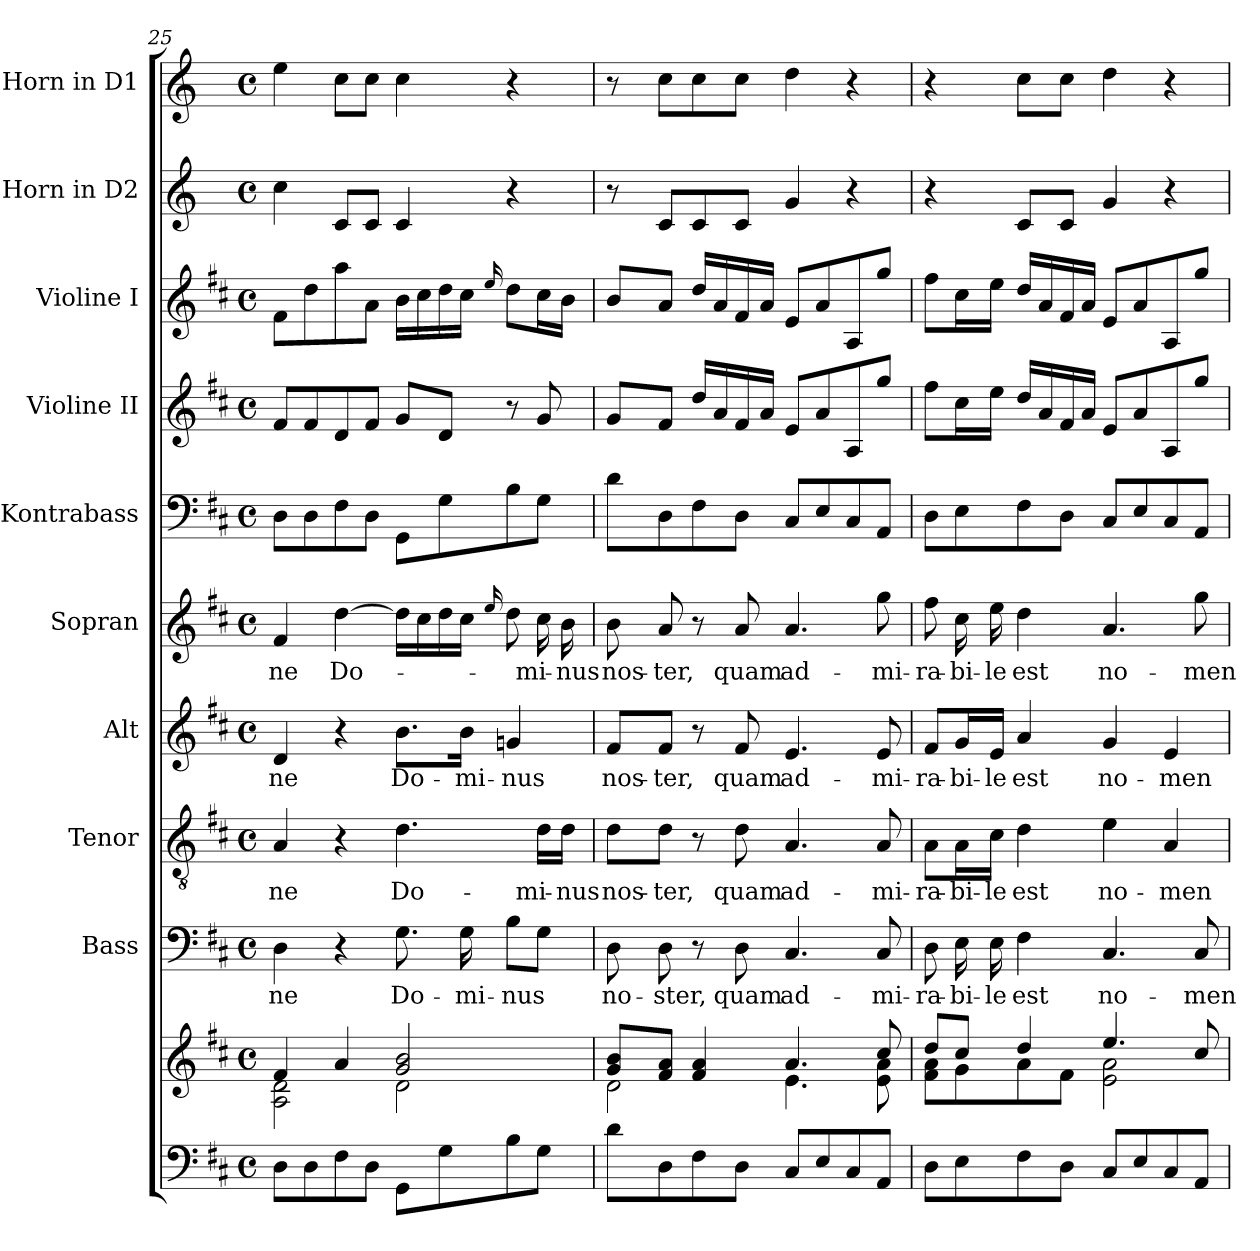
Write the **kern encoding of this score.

**kern	**kern	**kern	**text	**kern	**text	**kern	**text	**kern	**text	**kern	**kern	**kern	**kern	**kern
*part10	*part10	*part9	*part9	*part8	*part8	*part7	*part7	*part6	*part6	*part5	*part4	*part3	*part2	*part1
*staff11	*staff10	*staff9	*staff9	*staff8	*staff8	*staff7	*staff7	*staff6	*staff6	*staff5	*staff4	*staff3	*staff2	*staff1
*	*	*I"Bass	*	*I"Tenor	*	*I"Alt	*	*I"Sopran	*	*I"Kontrabass	*I"Violine II	*I"Violine I	*I"Horn in D2	*I"Horn in D1
*	*	*I'B.	*	*I'T.	*	*I'A.	*	*I'S.	*	*I'Kb.	*I'Vl. II	*I'Vl. I	*	*
*clefF4	*clefG2	*clefF4	*	*clefGv2	*	*clefG2	*	*clefG2	*	*clefF4	*clefG2	*clefG2	*clefG2	*clefG2
*	*	*	*	*	*	*	*	*	*	*ITrd7c12	*	*	*ITrd-1c-2	*ITrd-1c-2
*k[f#c#]	*k[f#c#]	*k[f#c#]	*	*k[f#c#]	*	*k[f#c#]	*	*k[f#c#]	*	*k[f#c#]	*k[f#c#]	*k[f#c#]	*k[f#c#]	*k[f#c#]
*D:	*D:	*D:	*	*D:	*	*D:	*	*D:	*	*D:	*D:	*D:	*D:	*D:
*M4/4	*M4/4	*M4/4	*	*M4/4	*	*M4/4	*	*M4/4	*	*M4/4	*M4/4	*M4/4	*M4/4	*M4/4
*met(c)	*met(c)	*met(c)	*	*met(c)	*	*met(c)	*	*met(c)	*	*met(c)	*met(c)	*met(c)	*met(c)	*met(c)
=25	=25	=25	=25	=25	=25	=25	=25	=25	=25	=25	=25	=25	=25	=25
*	*^	*	*	*	*	*	*	*	*	*	*	*	*	*
!	!	!	!	!LO:LY:b	!	!LO:LY:b	!	!LO:LY:b	!	!LO:LY:b	!	!	!	!	!
8D\L	4f#/	2A\ 2d\	4D\	-ne	4A/	-ne	4d/	-ne	4f#/	-ne	8DD\L	8f#/L	8f#\L	4dd\	4ff#\
8D\	.	.	.	.	.	.	.	.	.	.	8DD\	8f#/	8dd\	.	.
!	!	!	!	!	!	!	!	!	!	!LO:LY:b	!	!	!	!	!
8F#\	4a/	.	4r	.	4r	.	4r	.	[4dd\	Do-	8FF#\	8d/	8aa\	8d/L	8dd\L
8D\J	.	.	.	.	.	.	.	.	.	.	8DD\J	8f#/J	8a\J	8d/J	8dd\J
!	!	!	!	!LO:LY:b	!	!LO:LY:b	!	!LO:LY:b	!	!	!	!	!	!	!
8GG\L	2g/ 2b/	2d\	8.G\	Do-	4.d\	Do-	8.b\L	Do-	16dd\LL]	.	8GGG\L	8g/L	16b\LL	4d/	4dd\
.	.	.	.	.	.	.	.	.	16cc#\	.	.	.	16cc#\	.	.
8G\	.	.	.	.	.	.	.	.	16dd\	.	8GG\	8d/J	16dd\	.	.
!	!	!	!	!LO:LY:b	!	!	!	!LO:LY:b	!	!	!	!	!	!	!
.	.	.	16G\	-mi-	.	.	16b\Jk	-mi-	16cc#\JJ	.	.	.	16cc#\JJ	.	.
.	.	.	.	.	.	.	.	.	16qqee/	.	.	.	16qqee/	.	.
!	!	!	!	!LO:LY:b	!	!	!	!LO:LY:b	!	!	!	!	!	!	!
8B\	.	.	8B\L	-nus	.	.	4gn/	-nus	8dd\	.	8BB\	8r	8dd\L	4r	4r
!	!	!	!	!	!	!LO:LY:b	!	!	!	!LO:LY:b	!	!	!	!	!
8G\J	.	.	8G\J	.	16d\LL	-mi-	.	.	16cc#\	-mi-	8GG\J	8g/	16cc#\L	.	.
!	!	!	!	!	!	!LO:LY:b	!	!	!	!LO:LY:b	!	!	!	!	!
.	.	.	.	.	16d\JJ	-nus	.	.	16b\	-nus	.	.	16b\JJ	.	.
=26	=26	=26	=26	=26	=26	=26	=26	=26	=26	=26	=26	=26	=26	=26	=26
!	!	!	!	!LO:LY:b	!	!LO:LY:b	!	!LO:LY:b	!	!LO:LY:b	!	!	!	!	!
8d\L	8g/ 8b/L	2d\	8D\	no-	8d\L	nos-	8f#/L	nos-	8b\	nos-	8D\L	8g/L	8b/L	8r	8r
!	!	!	!	!LO:LY:b	!	!LO:LY:b	!	!LO:LY:b	!	!LO:LY:b	!	!	!	!	!
8D\	8f#/ 8a/J	.	8D\	-ster,	8d\J	-ter,	8f#/J	-ter,	8a/	-ter,	8DD\	8f#/J	8a/J	8d/L	8dd\L
8F#\	4f#/ 4a/	.	8r	.	8r	.	8r	.	8r	.	8FF#\	16dd/LL	16dd/LL	8d/	8dd\
.	.	.	.	.	.	.	.	.	.	.	.	16a/	16a/	.	.
!	!	!	!	!LO:LY:b	!	!LO:LY:b	!	!LO:LY:b	!	!LO:LY:b	!	!	!	!	!
8D\J	.	.	8D\	quam	8d\	quam	8f#/	quam	8a/	quam	8DD\J	16f#/	16f#/	8d/J	8dd\J
.	.	.	.	.	.	.	.	.	.	.	.	16a/JJ	16a/JJ	.	.
!	!	!	!	!LO:LY:b	!	!LO:LY:b	!	!LO:LY:b	!	!LO:LY:b	!	!	!	!	!
8C#/L	4.a/	4.e\	4.C#/	ad-	4.A/	ad-	4.e/	ad-	4.a/	ad-	8CC#/L	8e/L	8e/L	4a/	4ee\
8E/	.	.	.	.	.	.	.	.	.	.	8EE/	8a/	8a/	.	.
8C#/	.	.	.	.	.	.	.	.	.	.	8CC#/	8A/	8A/	4r	4r
!	!	!	!	!LO:LY:b	!	!LO:LY:b	!	!LO:LY:b	!	!LO:LY:b	!	!	!	!	!
8AA/J	8cc#/	8e\ 8a\	8C#/	-mi-	8A/	-mi-	8e/	-mi-	8gg\	-mi-	8AAA/J	8gg/J	8gg/J	.	.
!!LO:PB:g=z
=27	=27	=27	=27	=27	=27	=27	=27	=27	=27	=27	=27	=27	=27	=27	=27
!	!	!	!	!LO:LY:b	!	!LO:LY:b	!	!LO:LY:b	!	!LO:LY:b	!	!	!	!	!
8D\L	8dd/L	8f#\ 8a\L	8D\	-ra-	8A\L	-ra-	8f#/L	-ra-	8ff#\	-ra-	8DD\L	8ff#\L	8ff#\L	4r	4r
!	!	!	!	!LO:LY:b	!	!LO:LY:b	!	!LO:LY:b	!	!LO:LY:b	!	!	!	!	!
8E\	8cc#/J	8g\	16E\	-bi-	16A\L	-bi-	16g/L	-bi-	16cc#\	-bi-	8EE\	16cc#\L	16cc#\L	.	.
!	!	!	!	!LO:LY:b	!	!LO:LY:b	!	!LO:LY:b	!	!LO:LY:b	!	!	!	!	!
.	.	.	16E\	-le	16c#\JJ	-le	16e/JJ	-le	16ee\	-le	.	16ee\JJ	16ee\JJ	.	.
!	!	!	!	!LO:LY:b	!	!LO:LY:b	!	!LO:LY:b	!	!LO:LY:b	!	!	!	!	!
8F#\	4dd/	8a\	4F#\	est	4d\	est	4a/	est	4dd\	est	8FF#\	16dd/LL	16dd/LL	8d/L	8dd\L
.	.	.	.	.	.	.	.	.	.	.	.	16a/	16a/	.	.
8D\J	.	8f#\J	.	.	.	.	.	.	.	.	8DD\J	16f#/	16f#/	8d/J	8dd\J
.	.	.	.	.	.	.	.	.	.	.	.	16a/JJ	16a/JJ	.	.
!	!	!	!	!LO:LY:b	!	!LO:LY:b	!	!LO:LY:b	!	!LO:LY:b	!	!	!	!	!
8C#/L	4.ee/	2e\ 2a\	4.C#/	no-	4e\	no-	4g/	no-	4.a/	no-	8CC#/L	8e/L	8e/L	4a/	4ee\
8E/	.	.	.	.	.	.	.	.	.	.	8EE/	8a/	8a/	.	.
!	!	!	!	!	!	!LO:LY:b	!	!LO:LY:b	!	!	!	!	!	!	!
8C#/	.	.	.	.	4A/	-men	4e/	-men	.	.	8CC#/	8A/	8A/	4r	4r
!	!	!	!	!LO:LY:b	!	!	!	!	!	!LO:LY:b	!	!	!	!	!
8AA/J	8cc#/	.	8C#/	-men	.	.	.	.	8gg\	-men	8AAA/J	8gg/J	8gg/J	.	.
*	*v	*v	*	*	*	*	*	*	*	*	*	*	*	*	*
=	=	=	=	=	=	=	=	=	=	=	=	=	=	=
*-	*-	*-	*-	*-	*-	*-	*-	*-	*-	*-	*-	*-	*-	*-
